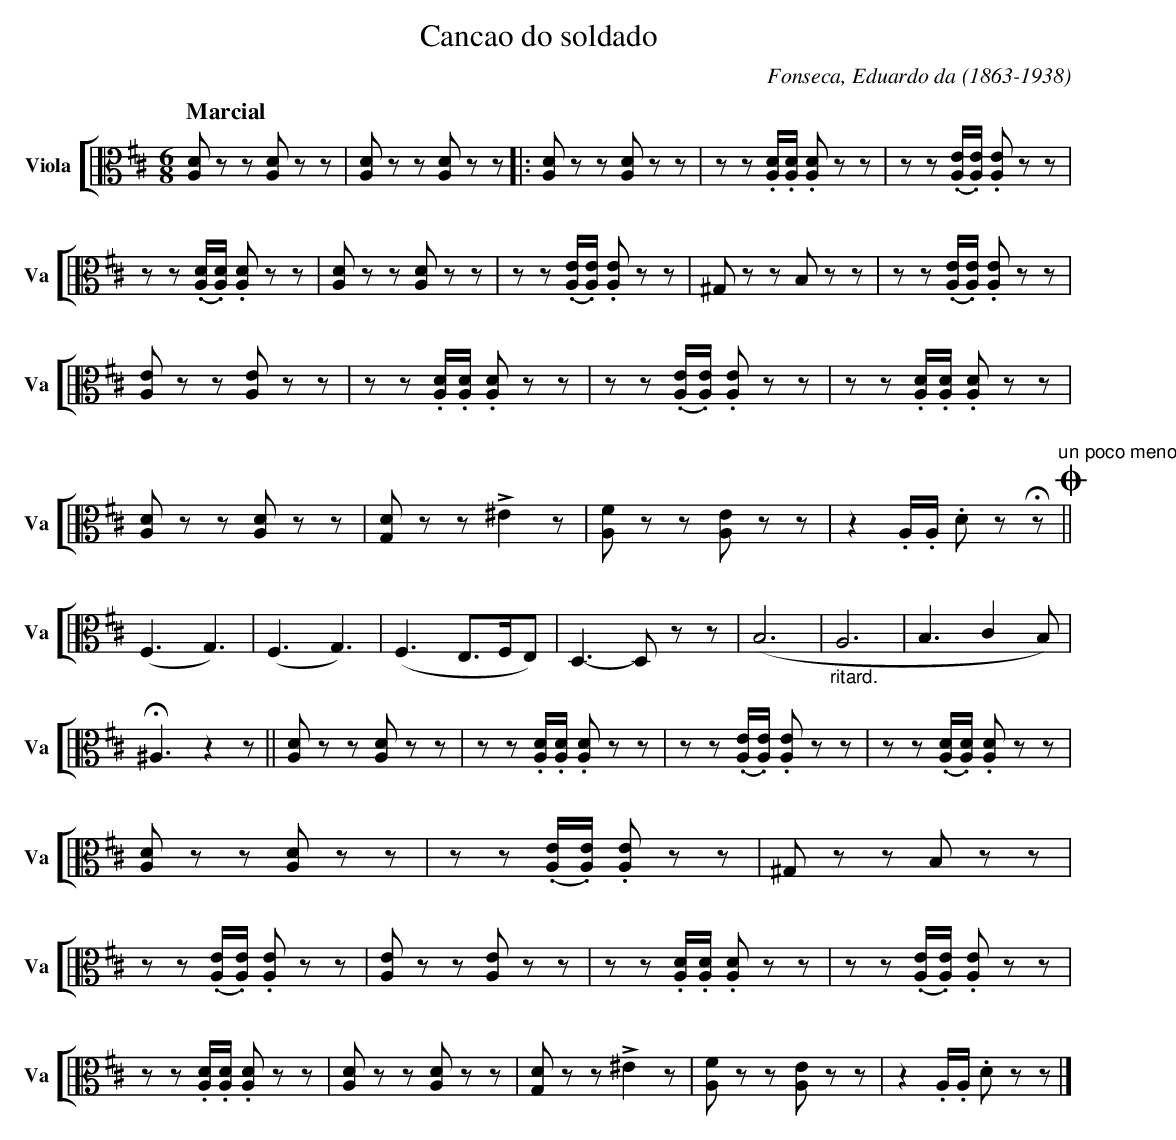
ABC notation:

X:1
T:Cancao do soldado
C:Fonseca, Eduardo da (1863-1938)
M:6/8
L:1/8
K:D
V: 4 clef=alto name="Viola" sname="Va"
%%staves [ 4 ]
[Q:"Marcial"] [A,D]zz [A,D]zz | [A,D]zz [A,D]zz |: [A,D]zz [A,D]zz  | \
   zz .[A,D]/.[A,D]/ .[A,D] z z | zz (.[A,E]/.[A,E]/) .[A,E] z z | \
   zz (.[A,D]/.[A,D]/) .[A,D] z z | [A,D]zz [A,D]zz | \
   zz (.[A,E]/.[A,E]/) .[A,E] z z | ^G,zz B,zz | zz (.[A,E]/.[A,E]/) .[A,E] z z | [A,E]zz [A,E]zz | \
   zz .[A,D]/.[A,D]/ .[A,D] z z | zz (.[A,E]/.[A,E]/) .[A,E] z z | zz .[A,D]/.[A,D]/ .[A,D] z z | \
   [A,D] z z [A,D] z z | [G,D] z z !>!^E2z | [A,F] z z [A,E] z z | \
   z2 .A,/.A,/ .Dz!fermata!z "un poco meno" !coda!||\
   (F,3G,3) | (F,3G,3) | (F,3 E,>F,E,) | D,3-D,zz | (B,6 | "_ritard. "A,6 | \
   B,3 C2B,) | !fermata!^A,3z2z || [A,D]zz [A,D]zz  | \
   zz .[A,D]/.[A,D]/ .[A,D] z z | zz (.[A,E]/.[A,E]/) .[A,E] z z | \
   zz (.[A,D]/.[A,D]/) .[A,D] z z | [A,D]zz [A,D]zz | \
   zz (.[A,E]/.[A,E]/) .[A,E] z z | ^G,zz B,zz | zz (.[A,E]/.[A,E]/) .[A,E] z z | [A,E]zz [A,E]zz | \
   zz .[A,D]/.[A,D]/ .[A,D] z z | zz (.[A,E]/.[A,E]/) .[A,E] z z | zz .[A,D]/.[A,D]/ .[A,D] z z | \
   [A,D] z z [A,D] z z | [G,D] z z !>!^E2z | [A,F] z z [A,E] z z | \
   z2 .A,/.A,/ .Dzz |]
